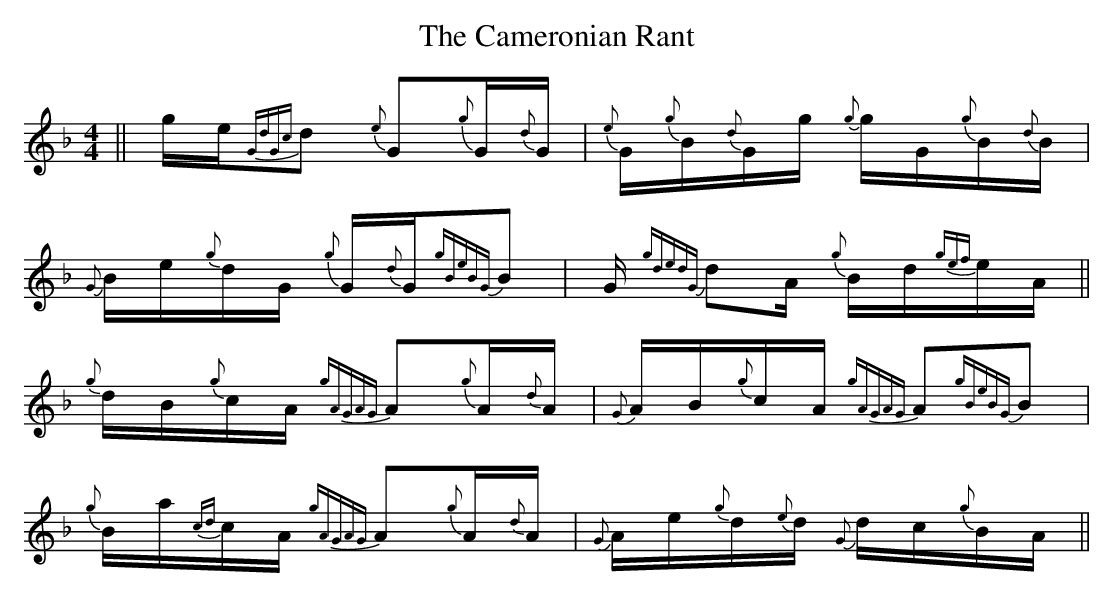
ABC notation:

X:1
T: The Cameronian Rant
M: 4/4
L: 1/8
K: Fmaj
||g/e/{GdGc}d {e}G{g}G/{d}G/|{e}G/{g}B/{d}G/g/ {g}g/G/{g}B/{d}B/|{G}B/e/{g}d/G/ {g}G/{d}G/{gBeBG}B|G/{gdedG} dA/ {g}B/d/{gef}e/A/||
{g}d/B/{g}c/A/ {gAGAG}A{g}A/{d}A/|{G}A/B/{g}c/A/ {gAGAG}A{gBeBG}B|{g}B/a/{cd}c/A/ {gAGAG}A{g}A/{d}A/|{G}A/e/{g}d/{e}d/ {G}d/c/{g}B/A/||
